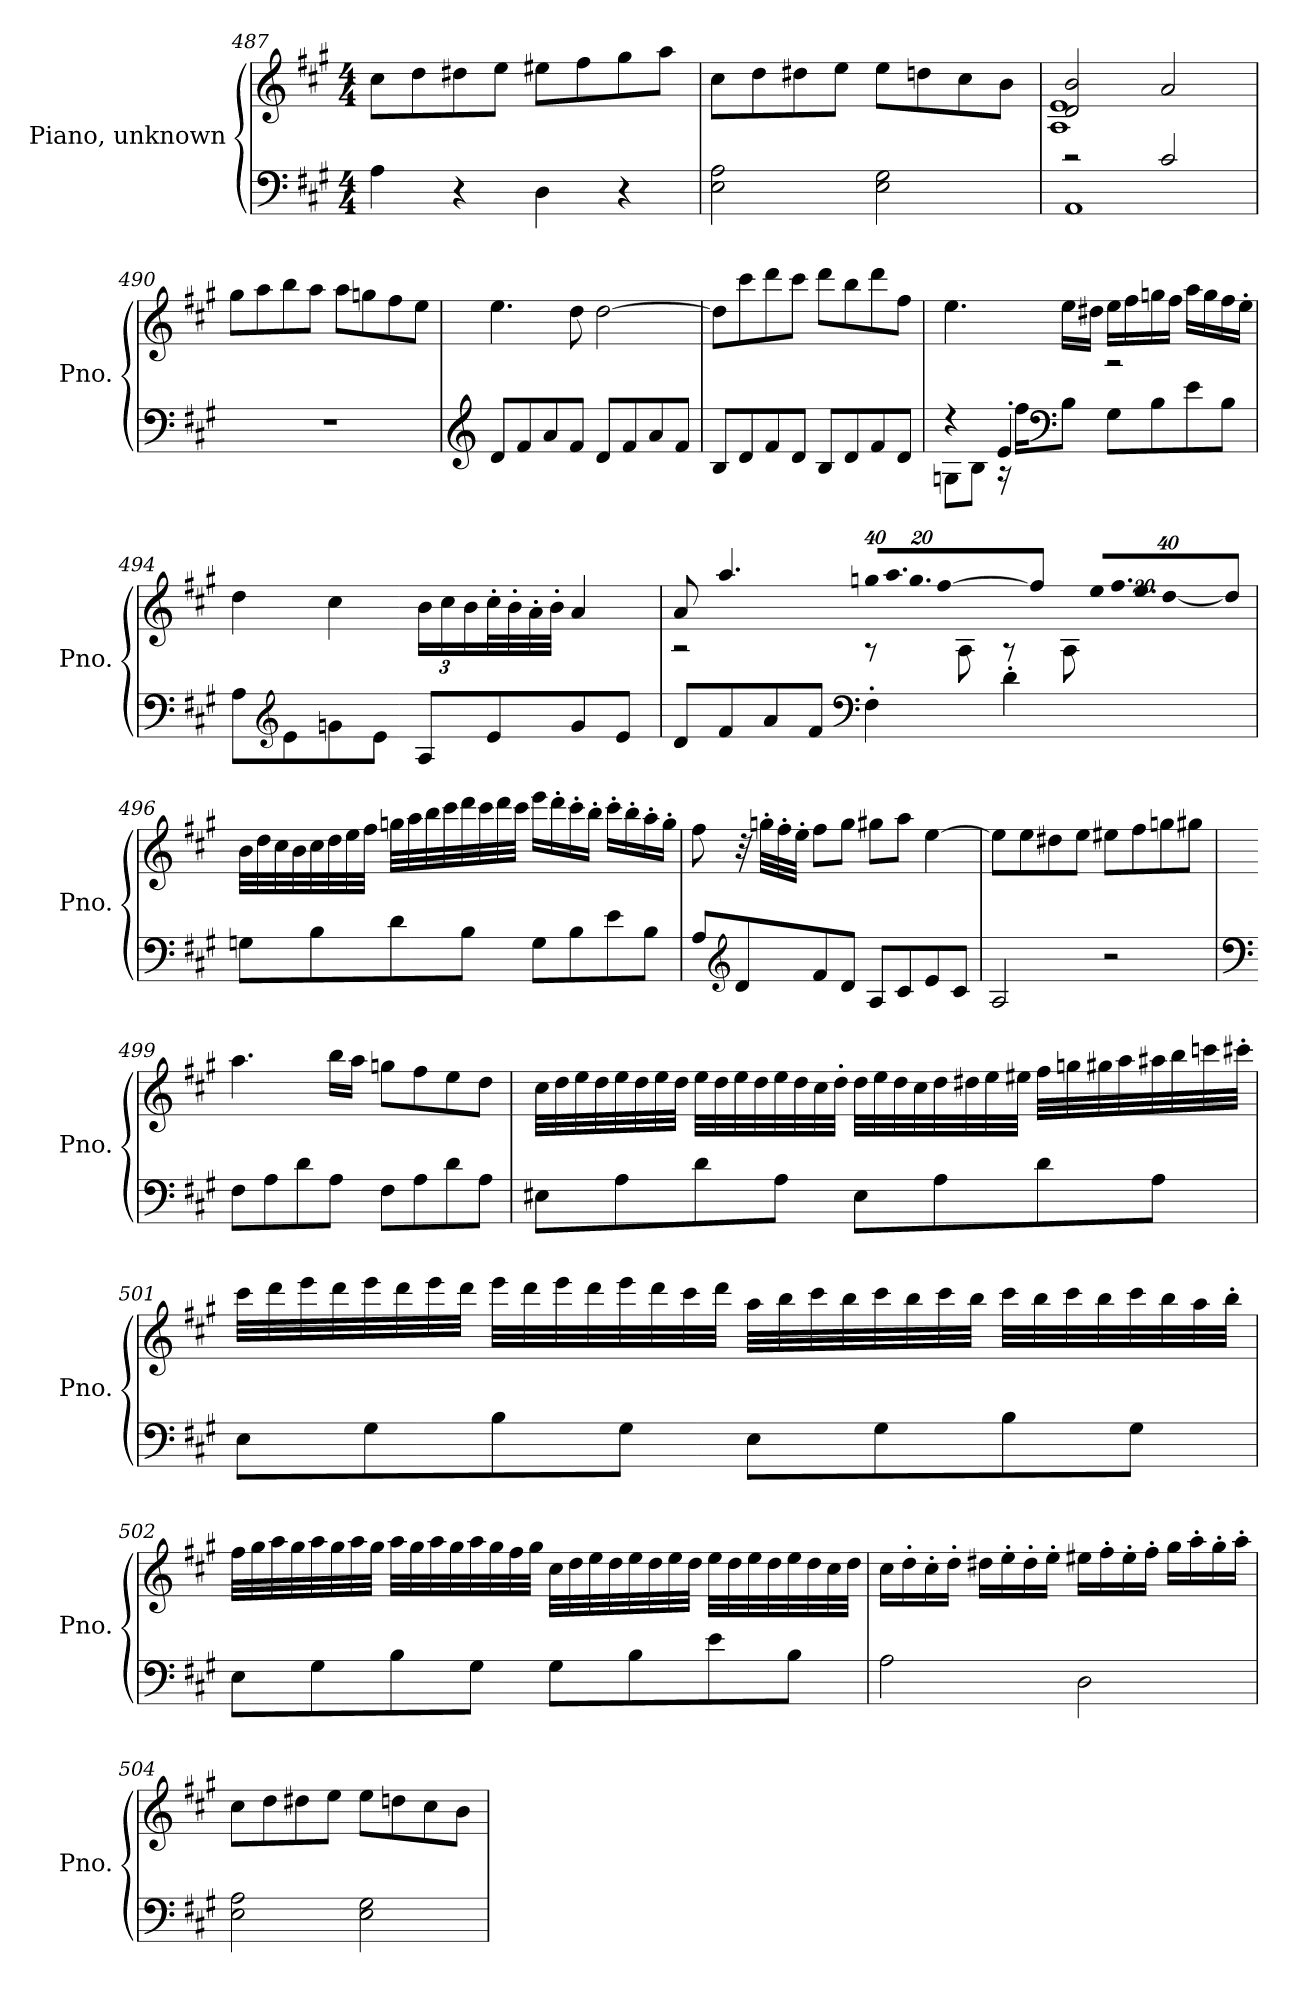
**kern	**kern
*part1	*part1
*staff2	*staff1
*I"Piano, unknown	*
*I'Pno.	*
*clefF4	*clefG2
*k[f#c#g#]	*k[f#c#g#]
*M4/4	*M4/4
=487	=487
4A\	8cc#\L
.	8dd\
4r	8dd#X\
.	8ee\J
4D\	8ee#X\L
.	8ff#\
4r	8gg#\
.	8aa\J
=488	=488
2E\ 2A\	8cc#\L
.	8dd\
.	8dd#X\
.	8ee\J
2E\ 2G#\	8ee\L
.	8ddn\
.	8cc#\
.	8b\J
!!LO:LB:g=z
=489	=489
*^	*^
2r	1AA	2d/ 2b/	1A 1e
2c#/	.	2a/	.
*v	*v	*	*
*	*v	*v
=490	=490
1r	8gg#\L
.	8aa\
.	8bb\
.	8aa\J
.	8aa\L
.	8ggn\
.	8ff#\
.	8ee\J
=491	=491
*clefG2	*
8d/L	4.ee\
8f#/	.
8a/	.
8f#/J	8dd\
8d/L	[2dd\
8f#/	.
8a/	.
8f#/J	.
=492	=492
8B/L	8dd\L]
8d/	8ccc#\
8f#/	8ddd\
8d/J	8ccc#\J
8B/L	8ddd\L
8d/	8bb\
8f#/	8ddd\
8d/J	8ff#\J
!!LO:LB:g=z
=493	=493
*^	*
4r	8Gn\L	4.ee\
.	8B\J	.
4e'/	16r	.
.	16ff#\KL	.
*clefF4	*	*
.	8B\J	16ee\LL
.	.	16dd#X\JJ
2r	8G\L	16ee\LL
.	.	16ff#\
.	8B\	16ggn\
.	.	16ff#\JJ
.	8e\	16aa\LL
.	.	16gg\
.	8B\J	16ff#\
.	.	16ee'\JJ
*v	*v	*
=494	=494
8A\L	4dd\
*clefG2	*
8e\	.
8gn\	4cc#\
8e\J	.
*	*Xbrackettup
8A/L	24b\LL
.	24cc#\
.	24b\
8e/	32cc#'\L
.	32b'\
.	32a'\
.	32b'\JJJ
8g/	4a/
8e/J	.
!!LO:LB:g=z
=495	=495
*	*^
8d/L	8a/	2r
8f#/	4.aa/	.
8a/	.	.
8f#/J	.	.
*clefF4	*	*
!	!LO:N:vis=32	!
4F#'\	640%23ggn/LLL	8r
!	!LO:N:vis=64.	!
.	640%17aa/L	.
!	!LO:N:vis=64.	!
.	640%17gg/J	.
!	!LO:N:vis=32	!
.	[640%23ff#/JJ	.
.	8ff#/J]	8A\
!	!LO:N:vis=32	!
4d'\	640%23ee/LLL	8r
!	!LO:N:vis=64.	!
.	640%17ff#/L	.
!	!LO:N:vis=64.	!
.	640%17ee/J	.
!	!LO:N:vis=32	!
.	[640%23dd/JJ	.
.	8dd/J]	8A\
*	*v	*v
!!LO:PB:g=z
=496	=496
8Gn\L	32b\LLL
.	32dd\
.	32cc#\
.	32b\
8B\	32cc#\
.	32dd\
.	32ee\
.	32ff#\JJJ
8d\	32ggn\LLL
.	32aa\
.	32bb\
.	32ccc#\
8B\J	32ddd\
.	32ccc#\
.	32ddd\
.	32ccc#\JJJ
8G\L	16eee\LL
.	16ddd'\
8B\	16ccc#'\
.	16bb'\JJ
8e\	16ccc#'\LL
.	16bb'\
8B\J	16aa'\
.	16gg'\JJ
=497	=497
8A/L	8ff#\
*clefG2	*
8d/	32r
.	32ggn'\LLL
.	32ff#'\
.	32ee'\JJJ
8f#/	8ff#\L
8d/J	8gg\J
8A/L	8gg#X\L
8c#/	8aa\J
8e/	[4ee\
8c#/J	.
!!LO:LB:g=z
=498	=498
2A/	8ee\L]
.	8ee\
.	8dd#X\
.	8ee\J
2r	8ee#X\L
.	8ff#\
.	8ggn\
.	8gg#X\J
=499	=499
*clefF4	*
8F#\L	4.aa\
8A\	.
8d\	.
8A\J	16bb\LL
.	16aa\JJ
8F#\L	8ggn\L
8A\	8ff#\
8d\	8ee\
8A\J	8dd\J
!!LO:LB:g=z
=500	=500
8E#X\L	32cc#\LLL
.	32dd\
.	32ee\
.	32dd\
8A\	32ee\
.	32dd\
.	32ee\
.	32dd\JJJ
8d\	32ee\LLL
.	32dd\
.	32ee\
.	32dd\
8A\J	32ee\
.	32dd\
.	32cc#\
.	32dd'\JJJ
8E#\L	32dd\LLL
.	32ee\
.	32dd\
.	32cc#\
8A\	32dd\
.	32dd#X\
.	32ee\
.	32ee#X\JJJ
8d\	32ff#\LLL
.	32ggn\
.	32gg#X\
.	32aa\
8A\J	32aa#X\
.	32bb\
.	32cccn\
.	32ccc#X'\JJJ
!!LO:LB:g=z
=501	=501
8E\L	32ccc#\LLL
.	32ddd\
.	32eee\
.	32ddd\
8G#\	32eee\
.	32ddd\
.	32eee\
.	32ddd\JJJ
8B\	32eee\LLL
.	32ddd\
.	32eee\
.	32ddd\
8G#\J	32eee\
.	32ddd\
.	32ccc#\
.	32ddd\JJJ
8E\L	32aa\LLL
.	32bb\
.	32ccc#\
.	32bb\
8G#\	32ccc#\
.	32bb\
.	32ccc#\
.	32bb\JJJ
8B\	32ccc#\LLL
.	32bb\
.	32ccc#\
.	32bb\
8G#\J	32ccc#\
.	32bb\
.	32aa\
.	32bb'\JJJ
!!LO:LB:g=z
=502	=502
8E\L	32ff#\LLL
.	32gg#\
.	32aa\
.	32gg#\
8G#\	32aa\
.	32gg#\
.	32aa\
.	32gg#\JJJ
8B\	32aa\LLL
.	32gg#\
.	32aa\
.	32gg#\
8G#\J	32aa\
.	32gg#\
.	32ff#\
.	32gg#\JJJ
8G#\L	32cc#\LLL
.	32dd\
.	32ee\
.	32dd\
8B\	32ee\
.	32dd\
.	32ee\
.	32dd\JJJ
8e\	32ee\LLL
.	32dd\
.	32ee\
.	32dd\
8B\J	32ee\
.	32dd\
.	32cc#\
.	32dd\JJJ
!!LO:LB:g=z
=503	=503
2A\	16cc#\LL
.	16dd'\
.	16cc#'\
.	16dd'\JJ
.	16dd#X\LL
.	16ee'\
.	16dd#'\
.	16ee'\JJ
2D\	16ee#X\LL
.	16ff#'\
.	16ee#'\
.	16ff#'\JJ
.	16gg#\LL
.	16aa'\
.	16gg#'\
.	16aa'\JJ
=504	=504
2E\ 2A\	8cc#\L
.	8dd\
.	8dd#X\
.	8ee\J
2E\ 2G#\	8ee\L
.	8ddn\
.	8cc#\
.	8b\J
=	=
*-	*-
